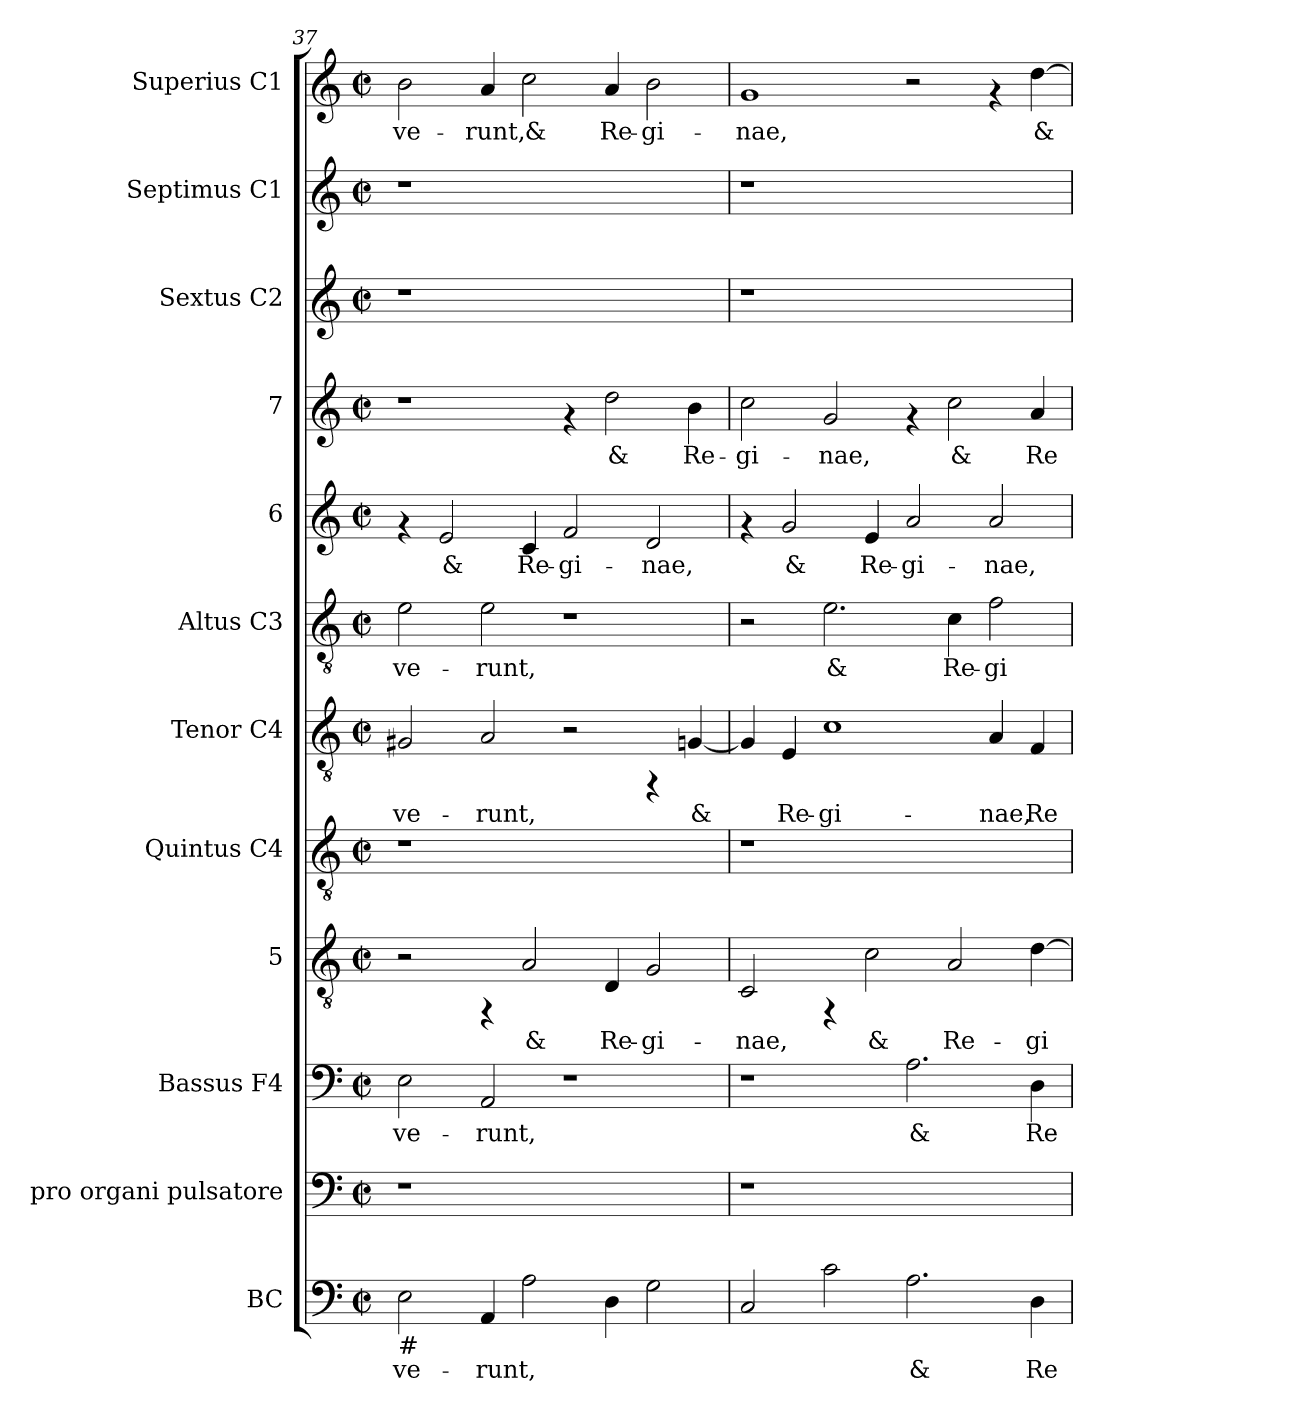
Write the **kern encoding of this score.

**kern	**text	**kern	**kern	**text	**kern	**text	**kern	**kern	**text	**kern	**text	**kern	**text	**kern	**text	**kern	**kern	**kern	**text
*part12	*part12	*part11	*part10	*part10	*part9	*part9	*part8	*part7	*part7	*part6	*part6	*part5	*part5	*part4	*part4	*part3	*part2	*part1	*part1
*staff12	*staff12	*staff11	*staff10	*staff10	*staff9	*staff9	*staff8	*staff7	*staff7	*staff6	*staff6	*staff5	*staff5	*staff4	*staff4	*staff3	*staff2	*staff1	*staff1
*I"BC	*	*I"pro organi  pulsatore	*I"Bassus  F4	*	*I"5	*	*I"Quintus  C4	*I"Tenor  C4	*	*I"Altus  C3	*	*I"6	*	*I"7	*	*I"Sextus  C2	*I"Septimus  C1	*I"Superius  C1	*
*I'BC	*	*	*I'B	*	*	*	*	*I'T	*	*I'A	*	*	*	*	*	*	*	*I'S	*
*clefF4	*	*clefF4	*clefF4	*	*clefGv2	*	*clefGv2	*clefGv2	*	*clefGv2	*	*clefG2	*	*clefG2	*	*clefG2	*clefG2	*clefG2	*
*k[]	*	*k[]	*k[]	*	*k[]	*	*k[]	*k[]	*	*k[]	*	*k[]	*	*k[]	*	*k[]	*k[]	*k[]	*
*C:	*	*C:	*C:	*	*C:	*	*C:	*C:	*	*C:	*	*C:	*	*C:	*	*C:	*C:	*C:	*
*M2/2	*	*M2/2	*M2/2	*	*M2/2	*	*M2/2	*M2/2	*	*M2/2	*	*M2/2	*	*M2/2	*	*M2/2	*M2/2	*M2/2	*
*met(c|)	*	*met(c|)	*met(c|)	*	*met(c|)	*	*met(c|)	*met(c|)	*	*met(c|)	*	*met(c|)	*	*met(c|)	*	*met(c|)	*met(c|)	*met(c|)	*
=37	=37	=37	=37	=37	=37	=37	=37	=37	=37	=37	=37	=37	=37	=37	=37	=37	=37	=37	=37
!LO:TX:b:t=#	!	!	!	!	!	!	!	!	!	!	!	!	!	!	!	!	!	!	!
!	!LO:LY:a:cj	!	!	!LO:LY:b:cj	!	!	!	!	!LO:LY:b:cj	!	!LO:LY:b:cj	!	!	!	!	!	!	!	!LO:LY:b:cj
2E\	-ve-	1r	2E\	-ve-	2r	.	1r	2G#X/	-ve-	2e\	-ve-	4rf	.	1r	.	1r	1r	2b\	-ve-
!	!	!	!	!	!	!	!	!	!	!	!	!	!LO:LY:b:cj	!	!	!	!	!	!
.	.	.	.	.	.	.	.	.	.	.	.	2e/	&	.	.	.	.	.	.
!	!LO:LY:a:cj	!	!	!LO:LY:b:cj	!	!	!	!	!LO:LY:b:cj	!	!LO:LY:b:cj	!	!	!	!	!	!	!	!LO:LY:b:cj
4AA/	-runt,	.	2AA/	-runt,	4rFF	.	.	2A/	-runt,	2e\	-runt,	.	.	.	.	.	.	4a/	-runt,
!	!LO:LY:a:cj	!	!	!	!	!LO:LY:b:cj	!	!	!	!	!	!	!LO:LY:b:cj	!	!	!	!	!	!LO:LY:b:cj
2A\	.	.	.	.	2A/	&	.	.	.	.	.	4c/	Re-	.	.	.	.	2cc\	&
!	!	!	!	!	!	!	!	!	!	!	!	!	!LO:LY:b:cj	!	!	!	!	!	!
.	.	1ryy	1r	.	.	.	1ryy	2r	.	1r	.	2f/	-gi-	4rf	.	1ryy	1ryy	.	.
!	!LO:LY:a:cj	!	!	!	!	!LO:LY:b:cj	!	!	!	!	!	!	!	!	!LO:LY:b:cj	!	!	!	!LO:LY:b:cj
4D\	.	.	.	.	4D/	Re-	.	.	.	.	.	.	.	2dd\	&	.	.	4a/	Re-
!	!LO:LY:a:cj	!	!	!	!	!LO:LY:b:cj	!	!	!	!	!	!	!LO:LY:b:cj	!	!	!	!	!	!LO:LY:b:cj
2G\	.	.	.	.	2G/	-gi-	.	4rFF	.	.	.	2d/	-nae,	.	.	.	.	2b\	-gi-
!	!	!	!	!	!	!	!	!	!LO:LY:b:cj	!	!	!	!	!	!LO:LY:b:cj	!	!	!	!
.	.	.	.	.	.	.	.	[<4Gn/	&	.	.	.	.	4b\	Re-	.	.	.	.
=38	=38	=38	=38	=38	=38	=38	=38	=38	=38	=38	=38	=38	=38	=38	=38	=38	=38	=38	=38
!	!LO:LY:a:cj	!	!	!	!	!LO:LY:b:cj	!	!	!LO:LY:b:cj	!	!	!	!	!	!LO:LY:b:cj	!	!	!	!LO:LY:b:cj
2C/	.	1r	1r	.	2C/	-nae,	1r	4G/]	.	2r	.	4rf	.	2cc\	-gi-	1r	1r	1g	-nae,
!	!	!	!	!	!	!	!	!	!LO:LY:b:cj	!	!	!	!LO:LY:b:cj	!	!	!	!	!	!
.	.	.	.	.	.	.	.	4E/	Re-	.	.	2g/	&	.	.	.	.	.	.
!	!LO:LY:a:cj	!	!	!	!	!	!	!	!LO:LY:b:cj	!	!LO:LY:b:cj	!	!	!	!LO:LY:b:cj	!	!	!	!
2c\	.	.	.	.	4rFF	.	.	1c	-gi-	2.e\	&	.	.	2g/	-nae,	.	.	.	.
!	!	!	!	!	!	!LO:LY:b:cj	!	!	!	!	!	!	!LO:LY:b:cj	!	!	!	!	!	!
.	.	.	.	.	2c\	&	.	.	.	.	.	4e/	Re-	.	.	.	.	.	.
!	!LO:LY:a:cj	!	!	!LO:LY:b:cj	!	!	!	!	!	!	!	!	!LO:LY:b:cj	!	!	!	!	!	!
2.A\	&	1ryy	2.A\	&	.	.	1ryy	.	.	.	.	2a/	-gi-	4rf	.	1ryy	1ryy	2r	.
!	!	!	!	!	!	!LO:LY:b:cj	!	!	!	!	!LO:LY:b:cj	!	!	!	!LO:LY:b:cj	!	!	!	!
.	.	.	.	.	2A/	Re-	.	.	.	4c\	Re-	.	.	2cc\	&	.	.	.	.
!	!	!	!	!	!	!	!	!	!LO:LY:b:cj	!	!LO:LY:b:cj	!	!LO:LY:b:cj	!	!	!	!	!	!
.	.	.	.	.	.	.	.	4A/	-nae,	2f\	-gi-	2a/	-nae,	.	.	.	.	4rf	.
!	!LO:LY:a:cj	!	!	!LO:LY:b:cj	!	!LO:LY:b:cj	!	!	!LO:LY:b:cj	!	!	!	!	!	!LO:LY:b:cj	!	!	!	!LO:LY:b:cj
4D\	Re-	.	4D\	Re-	[<4d\	-gi-	.	4F/	Re-	.	.	.	.	4a/	Re-	.	.	[<4dd\	&
=	=	=	=	=	=	=	=	=	=	=	=	=	=	=	=	=	=	=	=
*-	*-	*-	*-	*-	*-	*-	*-	*-	*-	*-	*-	*-	*-	*-	*-	*-	*-	*-	*-
